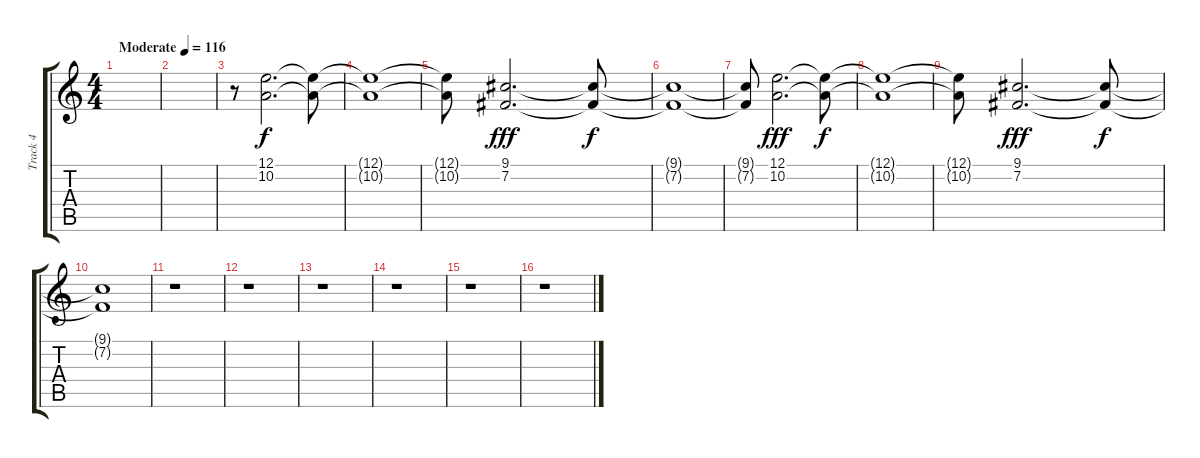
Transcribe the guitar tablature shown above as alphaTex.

\track ("Track 4" "Track 4") {instrument churchorgan}
\staff {score tabs}
\tuning (E4 B3 G3 D3 A2 E2) {hide}
\ts (4 4)
\tempo (116 "Moderate")
\clef g2
\ks c
|
|
r.8 (12.1 10.2).2{d} (12.1{t} 10.2{t}).8{dy f} |
(12.1{t} 10.2{t}).1 |
(12.1{t} 10.2{t}).8 (9.1 7.2).2{d dy fff} (9.1{t} 7.2{t}).8{dy f} |
(9.1{t} 7.2{t}).1 |
(9.1{t} 7.2{t}).8 (12.1 10.2).2{d dy fff} (12.1{t} 10.2{t}).8{dy f} |
(12.1{t} 10.2{t}).1 |
(12.1{t} 10.2{t}).8 (9.1 7.2).2{d dy fff} (9.1{t} 7.2{t}).8{dy f} |
(9.1{t} 7.2{t}).1 |
r.1 |
r.1 |
r.1 |
r.1 |
r.1 |
r.1
